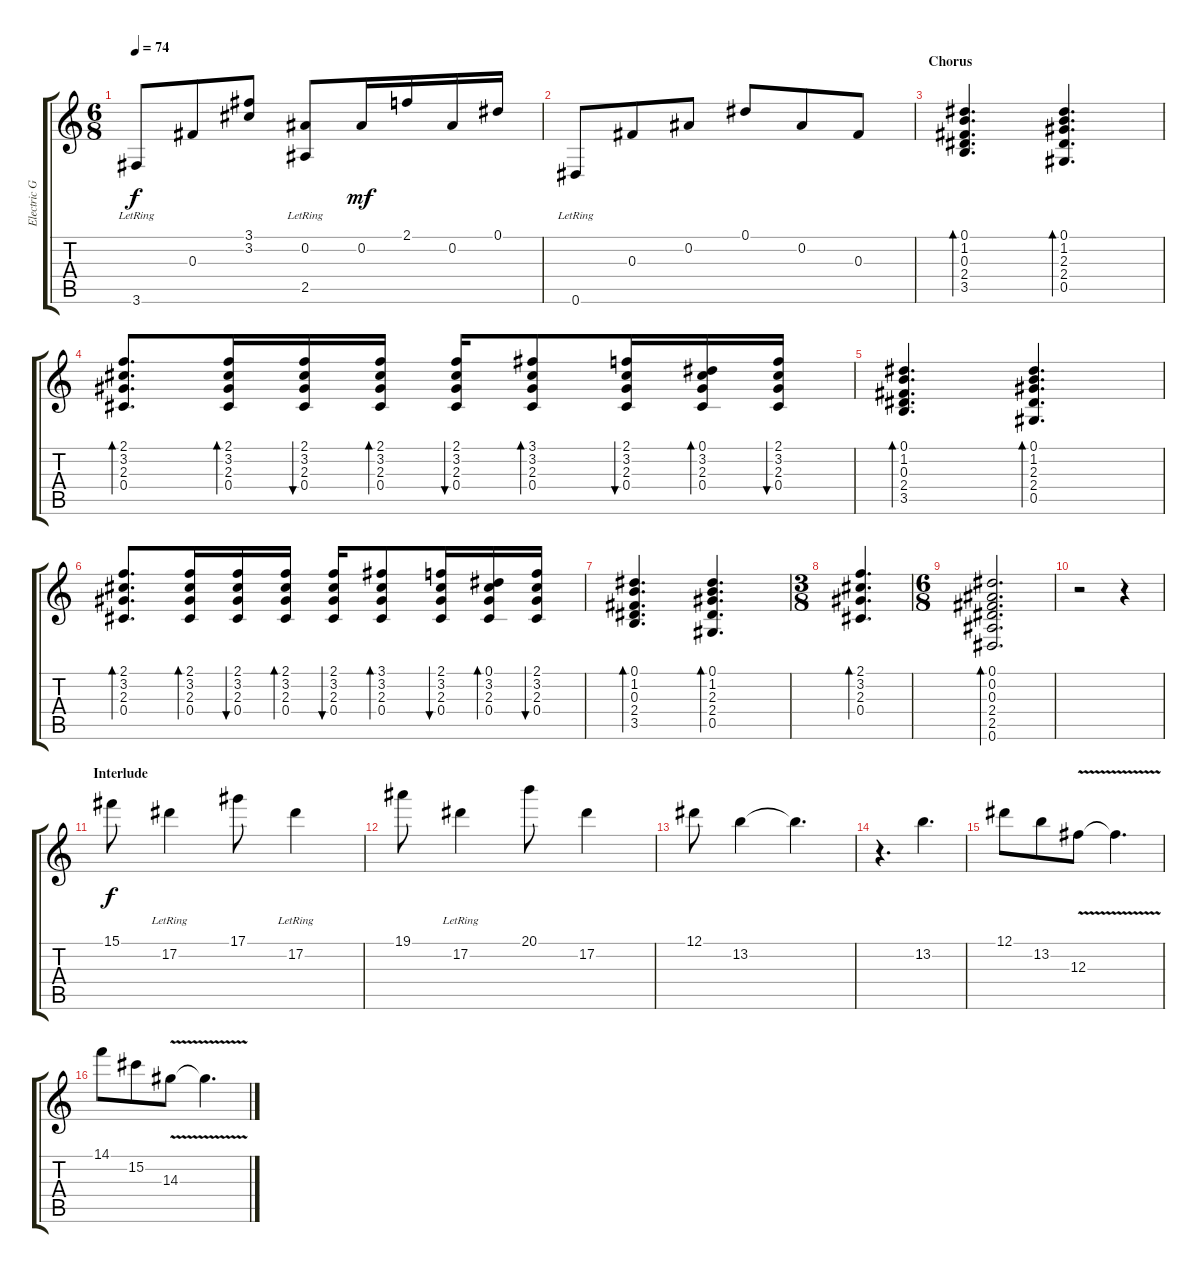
\track ("Electric Guitar (Kirk Hammett)" "Electric G") {instrument electricguitarclean}
\staff {score tabs}
\tuning (Eb4 Bb3 Gb3 Db3 Ab2 Eb2) {hide}
\ts (6 8)
\tempo 74
\clef g2
\ks c
3.6{lr}.8{dy f} 0.3.8 (3.1 3.2).8 (0.2 2.5{lr}).8 0.2.16{dy mf} 2.1.16 0.2.16 0.1.16 |
0.6{lr}.8 0.3.8 0.2.8 0.1.8 0.2.8 0.3.8 |
\section ("" "Chorus")
(0.1 1.2 0.3 2.4 3.5).4{d bd 30} (0.1 1.2 2.3 2.4 0.5).4{d bd 30} |
(2.1 3.2 2.3 0.4).8{d bd 60} (2.1 3.2 2.3 0.4).16{bd 30} (2.1 3.2 2.3 0.4).16{bu 30} (2.1 3.2 2.3 0.4).16{bd 30} (2.1 3.2 2.3 0.4).16{bu 30} (3.1 3.2 2.3 0.4).8{bd 30} (2.1 3.2 2.3 0.4).16{bu 30} (0.1 3.2 2.3 0.4).16{bd 30} (2.1 3.2 2.3 0.4).16{bu 30} |
(0.1 1.2 0.3 2.4 3.5).4{d bd 30} (0.1 1.2 2.3 2.4 0.5).4{d bd 30} |
(2.1 3.2 2.3 0.4).8{d bd 60} (2.1 3.2 2.3 0.4).16{bd 30} (2.1 3.2 2.3 0.4).16{bu 30} (2.1 3.2 2.3 0.4).16{bd 30} (2.1 3.2 2.3 0.4).16{bu 30} (3.1 3.2 2.3 0.4).8{bd 30} (2.1 3.2 2.3 0.4).16{bu 30} (0.1 3.2 2.3 0.4).16{bd 30} (2.1 3.2 2.3 0.4).16{bu 30} |
(0.1 1.2 0.3 2.4 3.5).4{d bd 30} (0.1 1.2 2.3 2.4 0.5).4{d bd 30} |
\ts (3 8)
(2.1 3.2 2.3 0.4).4{d bd 60} |
\ts (6 8)
(0.1 0.2 0.3 2.4 2.5 0.6).2{d bd 60} |
r.2 r.4 |
\section ("" "Interlude")
15.1.8{dy f} 17.2{lr}.4 17.1.8 17.2{lr}.4 |
19.1.8 17.2{lr}.4 20.1.8 17.2.4 |
12.1.8 13.2.4 13.2{t}.4{d} |
r.4{d} 13.2.4{d} |
12.1.8 13.2.8 12.3{v}.8 12.3{t}.4{d} |
14.1.8 15.2.8 14.3{v}.8 14.3{t}.4{d}
